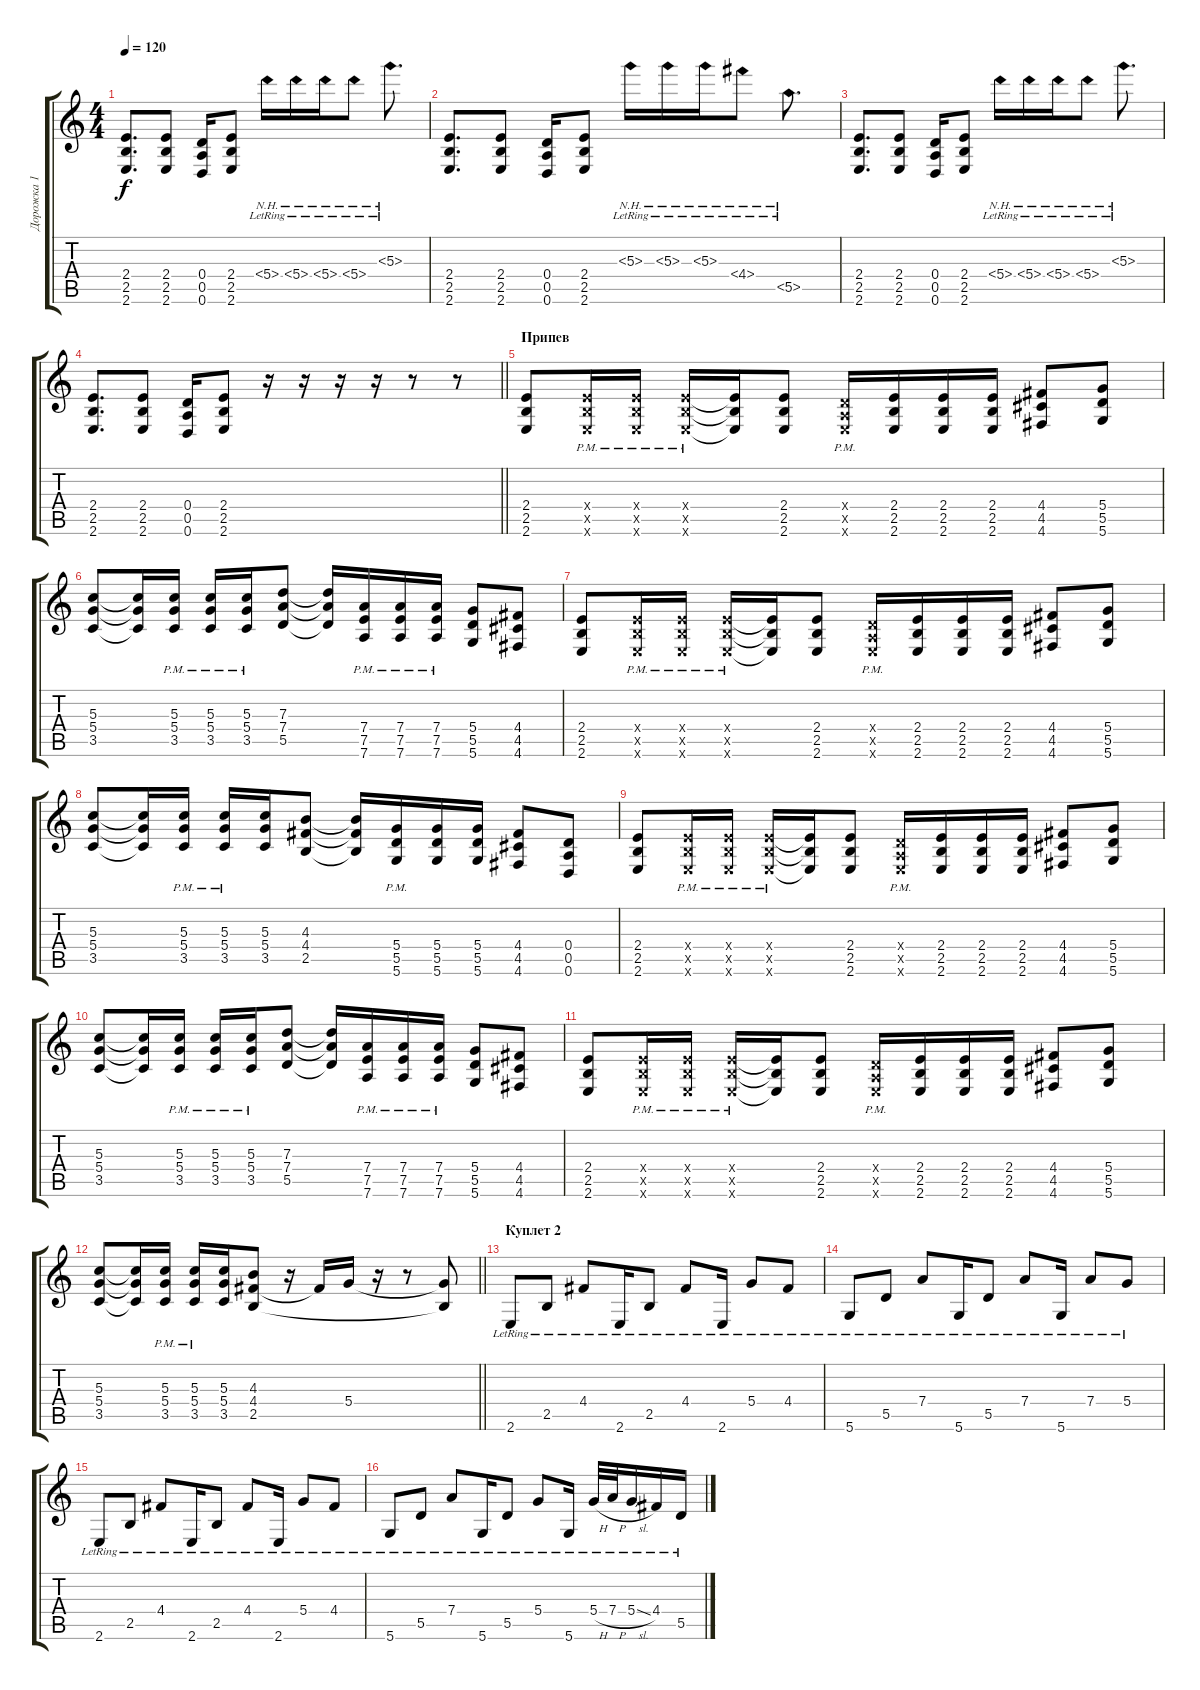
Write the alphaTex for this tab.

\track ("Дорожка 1" "Дорожка 1") {instrument acousticguitarsteel}
\staff {score tabs}
\tuning (E4 B3 G3 D3 A2 D2) {hide}
\ts (4 4)
\tempo 120
\clef g2
\ks c
(2.4 2.5 2.6).8{d dy f} (2.4 2.5 2.6).8 (0.4 0.5 0.6).16 (2.4 2.5 2.6).8 5.4{nh lr}.16 5.4{nh lr}.16 5.4{nh lr}.16 5.4{nh lr}.8 5.3{nh lr}.8{d} |
(2.4 2.5 2.6).8{d} (2.4 2.5 2.6).8 (0.4 0.5 0.6).16 (2.4 2.5 2.6).8 5.3{nh lr}.16 5.3{nh lr}.16 5.3{nh lr}.16 4.4{nh lr}.8 5.5{nh lr}.8{d} |
(2.4 2.5 2.6).8{d} (2.4 2.5 2.6).8 (0.4 0.5 0.6).16 (2.4 2.5 2.6).8 5.4{nh lr}.16 5.4{nh lr}.16 5.4{nh lr}.16 5.4{nh lr}.8 5.3{nh lr}.8{d} |
\barLineRight lightlight
(2.4 2.5 2.6).8{d} (2.4 2.5 2.6).8 (0.4 0.5 0.6).16 (2.4 2.5 2.6).8 r.16 r.16 r.16 r.16 r.8 r.8 |
\section ("" "Припев")
(2.4 2.5 2.6).8 (2.4{x} 2.5{x} 2.6{pm x}).16 (2.4{x} 2.5{x} 2.6{pm x}).16 (2.4{x} 2.5{x} 2.6{pm x}).16 (2.4{t} 2.5{t} 2.6{t}).16 (2.4 2.5 2.6).8 (0.4{x} 0.5{x} 2.6{pm x}).16 (2.4 2.5 2.6).16 (2.4 2.5 2.6).16 (2.4 2.5 2.6).16 (4.4 4.5 4.6).8 (5.4 5.5 5.6).8 |
(5.3 5.4 3.5).8 (5.3{t} 5.4{t} 3.5{t}).16 (5.3 5.4 3.5{pm}).16 (5.3 5.4 3.5{pm}).16 (5.3 5.4 3.5{pm}).16 (7.3 7.4 5.5).8 (7.3{t} 7.4{t} 5.5{t}).16 (7.4 7.5 7.6{pm}).16 (7.4 7.5 7.6{pm}).16 (7.4 7.5 7.6{pm}).16 (5.4 5.5 5.6).8 (4.4 4.5 4.6).8 |
(2.4 2.5 2.6).8 (2.4{x} 2.5{x} 2.6{pm x}).16 (2.4{x} 2.5{x} 2.6{pm x}).16 (2.4{x} 2.5{x} 2.6{pm x}).16 (2.4{t} 2.5{t} 2.6{t}).16 (2.4 2.5 2.6).8 (0.4{x} 0.5{x} 2.6{pm x}).16 (2.4 2.5 2.6).16 (2.4 2.5 2.6).16 (2.4 2.5 2.6).16 (4.4 4.5 4.6).8 (5.4 5.5 5.6).8 |
(5.3 5.4 3.5).8 (5.3{t} 5.4{t} 3.5{t}).16 (5.3 5.4 3.5{pm}).16 (5.3 5.4 3.5{pm}).16 (5.3 5.4 3.5).16 (4.3 4.4 2.5).8 (4.3{t} 4.4{t} 2.5{t}).16 (5.4 5.5 5.6{pm}).16 (5.4 5.5 5.6).16 (5.4 5.5 5.6).16 (4.4 4.5 4.6).8 (0.4 0.5 0.6).8 |
(2.4 2.5 2.6).8 (2.4{x} 2.5{x} 2.6{pm x}).16 (2.4{x} 2.5{x} 2.6{pm x}).16 (2.4{x} 2.5{x} 2.6{pm x}).16 (2.4{t} 2.5{t} 2.6{t}).16 (2.4 2.5 2.6).8 (0.4{x} 0.5{x} 2.6{pm x}).16 (2.4 2.5 2.6).16 (2.4 2.5 2.6).16 (2.4 2.5 2.6).16 (4.4 4.5 4.6).8 (5.4 5.5 5.6).8 |
(5.3 5.4 3.5).8 (5.3{t} 5.4{t} 3.5{t}).16 (5.3 5.4 3.5{pm}).16 (5.3 5.4 3.5{pm}).16 (5.3 5.4 3.5{pm}).16 (7.3 7.4 5.5).8 (7.3{t} 7.4{t} 5.5{t}).16 (7.4 7.5 7.6{pm}).16 (7.4 7.5 7.6{pm}).16 (7.4 7.5 7.6{pm}).16 (5.4 5.5 5.6).8 (4.4 4.5 4.6).8 |
(2.4 2.5 2.6).8 (2.4{x} 2.5{x} 2.6{pm x}).16 (2.4{x} 2.5{x} 2.6{pm x}).16 (2.4{x} 2.5{x} 2.6{pm x}).16 (2.4{t} 2.5{t} 2.6{t}).16 (2.4 2.5 2.6).8 (0.4{x} 0.5{x} 2.6{pm x}).16 (2.4 2.5 2.6).16 (2.4 2.5 2.6).16 (2.4 2.5 2.6).16 (4.4 4.5 4.6).8 (5.4 5.5 5.6).8 |
\barLineRight lightlight
(5.3 5.4 3.5).8 (5.3{t} 5.4{t} 3.5{t}).16 (5.3 5.4 3.5{pm}).16 (5.3 5.4 3.5{pm}).16 (5.3 5.4 3.5).16 (4.3 4.4 2.5).8 r.16 4.4{t}.16 5.4.16 r.16 r.8 (5.4{t} 2.5{t}).8 |
\section ("" "Куплет 2")
2.6{lr}.8 2.5{lr}.8 4.4{lr}.8 2.6{lr}.16 2.5{lr}.8 4.4{lr}.8 2.6{lr}.16 5.4{lr}.8 4.4{lr}.8 |
5.6{lr}.8 5.5{lr}.8 7.4{lr}.8 5.6{lr}.16 5.5{lr}.8 7.4{lr}.8 5.6{lr}.16 7.4{lr}.8 5.4{lr}.8 |
2.6{lr}.8 2.5{lr}.8 4.4{lr}.8 2.6{lr}.16 2.5{lr}.8 4.4{lr}.8 2.6{lr}.16 5.4{lr}.8 4.4{lr}.8 |
5.6{lr}.8 5.5{lr}.8 7.4{lr}.8 5.6{lr}.16 5.5{lr}.8 5.4{lr}.8 5.6{lr}.16 5.4{h lr}.32 7.4{h lr}.32 5.4{sl lr}.16 4.4{lr}.16 5.5{lr}.16
